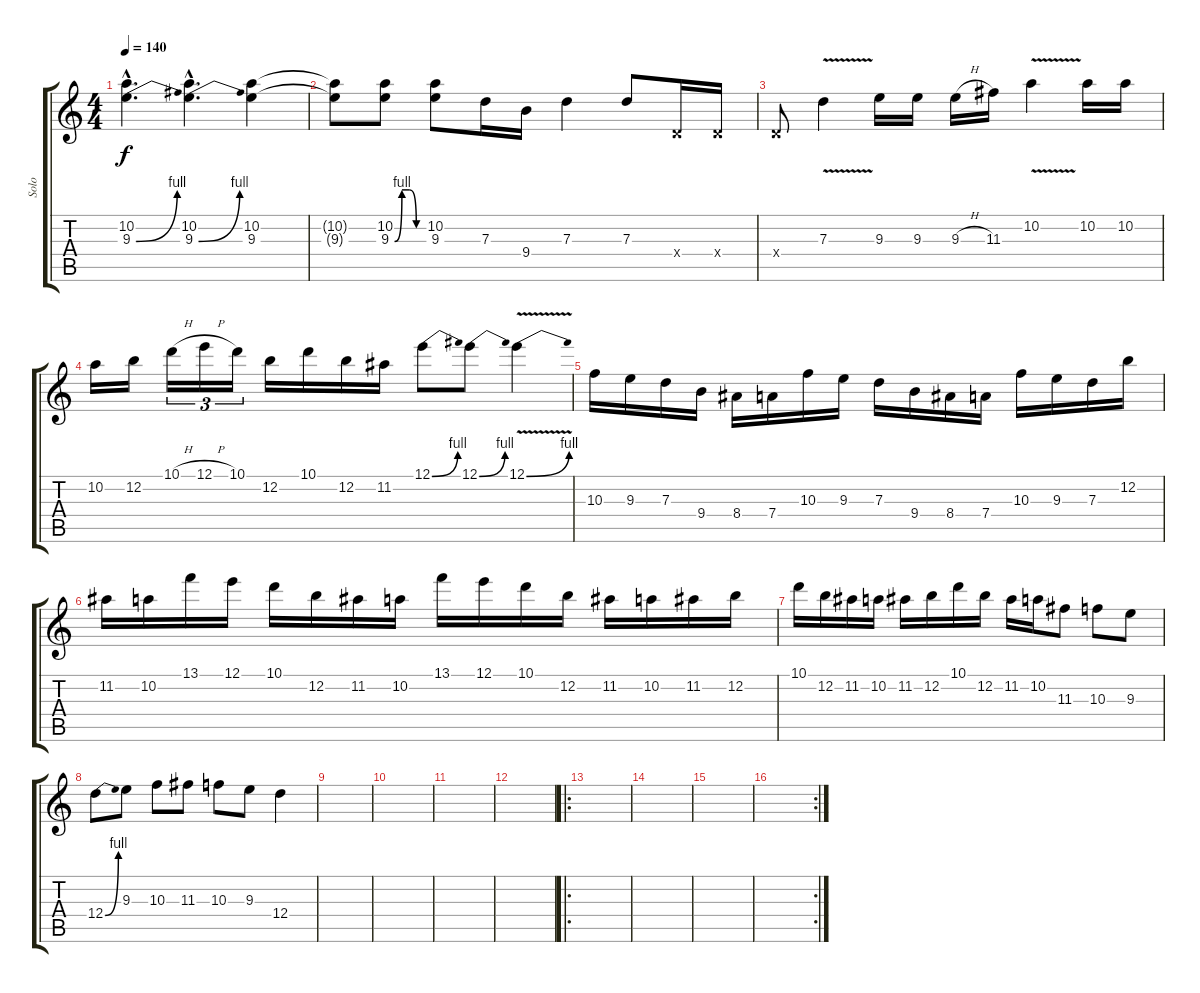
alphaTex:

\track ("Solo" "Solo") {instrument distortionguitar}
\staff {score tabs}
\tuning (E4 B3 G3 D3 A2 E2) {hide}
\ts (4 4)
\tempo 140
\clef g2
\ks c
(10.2{hac} 9.3{be (bend 0 0 60 4) hac}).4{d dy f} (10.2{hac} 9.3{be (bend 0 0 60 4) hac}).4{d} (10.2 9.3).4 |
(10.2{t} 9.3{t}).8 (10.2 9.3{be (custom 0 0 15 4 30 4 45 0 60 0)}).8 (10.2 9.3).8 7.3.16 9.4.16 7.3.4 7.3.8 0.4{x}.16 0.4{x}.16 |
0.4{x}.8 7.3{v}.4 9.3.16 9.3.16 9.3{h}.16 11.3.16 10.2{v}.4 10.2.16 10.2.16 |
10.2.16 12.2.16 10.1{h}.16{tu (3 2)} 12.1{h}.16{tu (3 2)} 10.1.16{tu (3 2)} 12.2.16 10.1.16 12.2.16 11.2.16 12.1{be (bend 0 0 60 4)}.8 12.1{be (bend 0 0 60 4)}.8 12.1{be (bend 0 0 60 4) v}.4 |
10.3.16 9.3.16 7.3.16 9.4.16 8.4.16 7.4.16 10.3.16 9.3.16 7.3.16 9.4.16 8.4.16 7.4.16 10.3.16 9.3.16 7.3.16 12.2.16 |
11.2.16 10.2.16 13.1.16 12.1.16 10.1.16 12.2.16 11.2.16 10.2.16 13.1.16 12.1.16 10.1.16 12.2.16 11.2.16 10.2.16 11.2.16 12.2.16 |
10.1.16 12.2.16 11.2.16 10.2.16 11.2.16 12.2.16 10.1.16 12.2.16 11.2.16 10.2.16 11.3.8 10.3.8 9.3.8 |
12.4{be (bend 0 0 60 4)}.8 9.3.8 10.3.8 11.3.8 10.3.8 9.3.8 12.4.4 |
|
|
|
|
\ro
|
|
|
\rc 2
